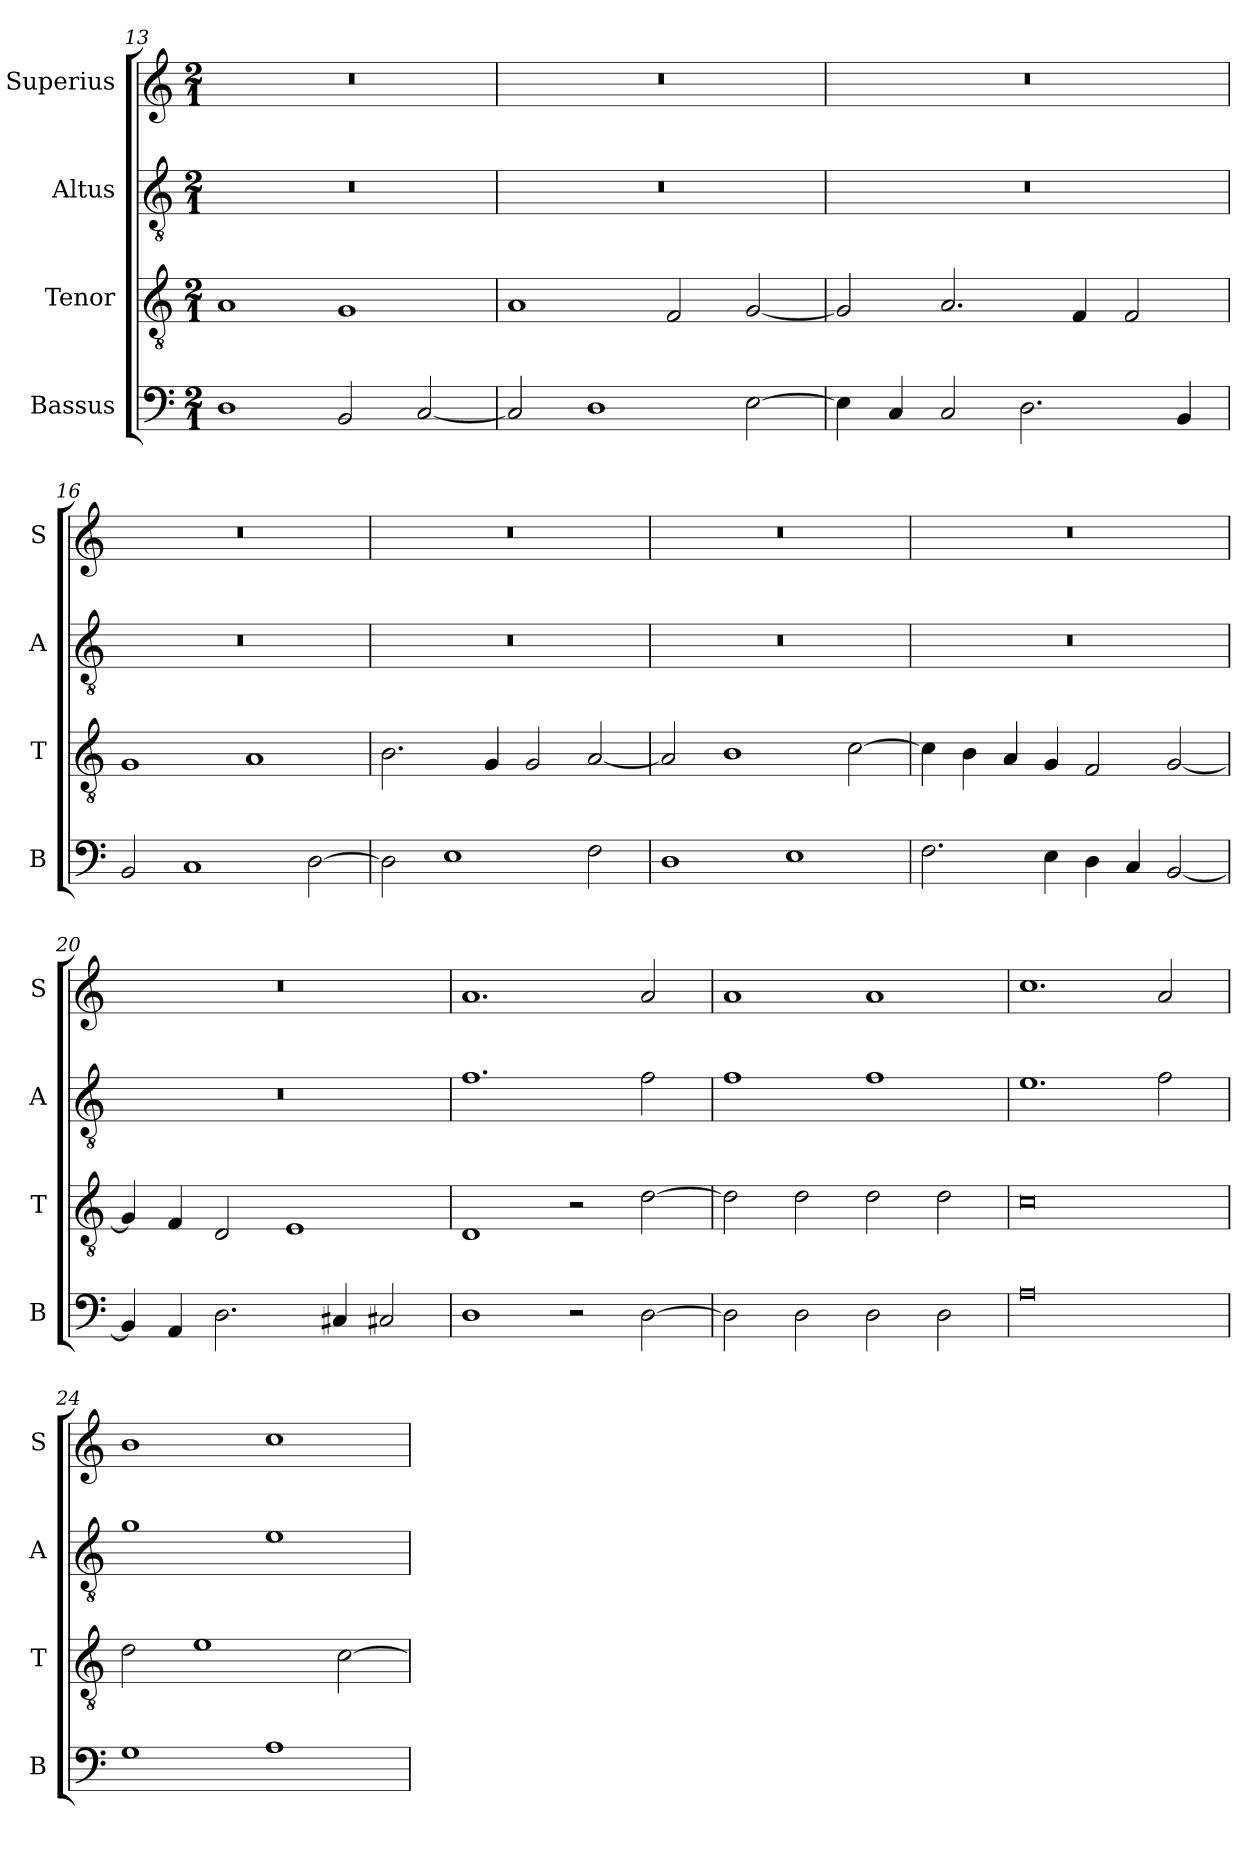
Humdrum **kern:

**kern	**kern	**kern	**kern
*part4	*part3	*part2	*part1
*staff4	*staff3	*staff2	*staff1
*I"Bassus	*I"Tenor	*I"Altus	*I"Superius
*I'B	*I'T	*I'A	*I'S
*clefF4	*clefGv2	*clefGv2	*clefG2
*k[]	*k[]	*k[]	*k[]
*M2/1	*M2/1	*M2/1	*M2/1
=13	=13	=13	=13
1D	1A	0r	0r
2BB/	1G	.	.
[2C/	.	.	.
=14	=14	=14	=14
2C/]	1A	0r	0r
1D	.	.	.
.	2F/	.	.
[2E\	[2G/	.	.
=15	=15	=15	=15
4E\]	2G/]	0r	0r
4C/	.	.	.
2C/	2.A/	.	.
2.D\	.	.	.
.	4F/	.	.
.	2F/	.	.
4BB/	.	.	.
=16	=16	=16	=16
2BB/	1G	0r	0r
1C	.	.	.
.	1A	.	.
[2D\	.	.	.
=17	=17	=17	=17
2D\]	2.B\	0r	0r
1E	.	.	.
.	4G/	.	.
.	2G/	.	.
2F\	[2A/	.	.
=18	=18	=18	=18
1D	2A/]	0r	0r
.	1B	.	.
1E	.	.	.
.	[2c\	.	.
=19	=19	=19	=19
2.F\	4c\]	0r	0r
.	4B\	.	.
.	4A/	.	.
4E\	4G/	.	.
4D\	2F/	.	.
4C/	.	.	.
[2BB/	[2G/	.	.
=20	=20	=20	=20
4BB/]	4G/]	0r	0r
4AA/	4F/	.	.
2.D\	2D/	.	.
.	1E	.	.
4C#X/	.	.	.
2C#X/	.	.	.
=21	=21	=21	=21
1D	1D	1.f	1.a
2r	2r	.	.
[2D\	[2d\	2f\	2a/
=22	=22	=22	=22
2D\]	2d\]	1f	1a
2D\	2d\	.	.
2D\	2d\	1f	1a
2D\	2d\	.	.
=23	=23	=23	=23
0A	0c	1.e	1.cc
.	.	2f\	2a/
=24	=24	=24	=24
1G	2d\	1g	1b
.	1e	.	.
1A	.	1e	1cc
.	[2c\	.	.
=	=	=	=
*-	*-	*-	*-
